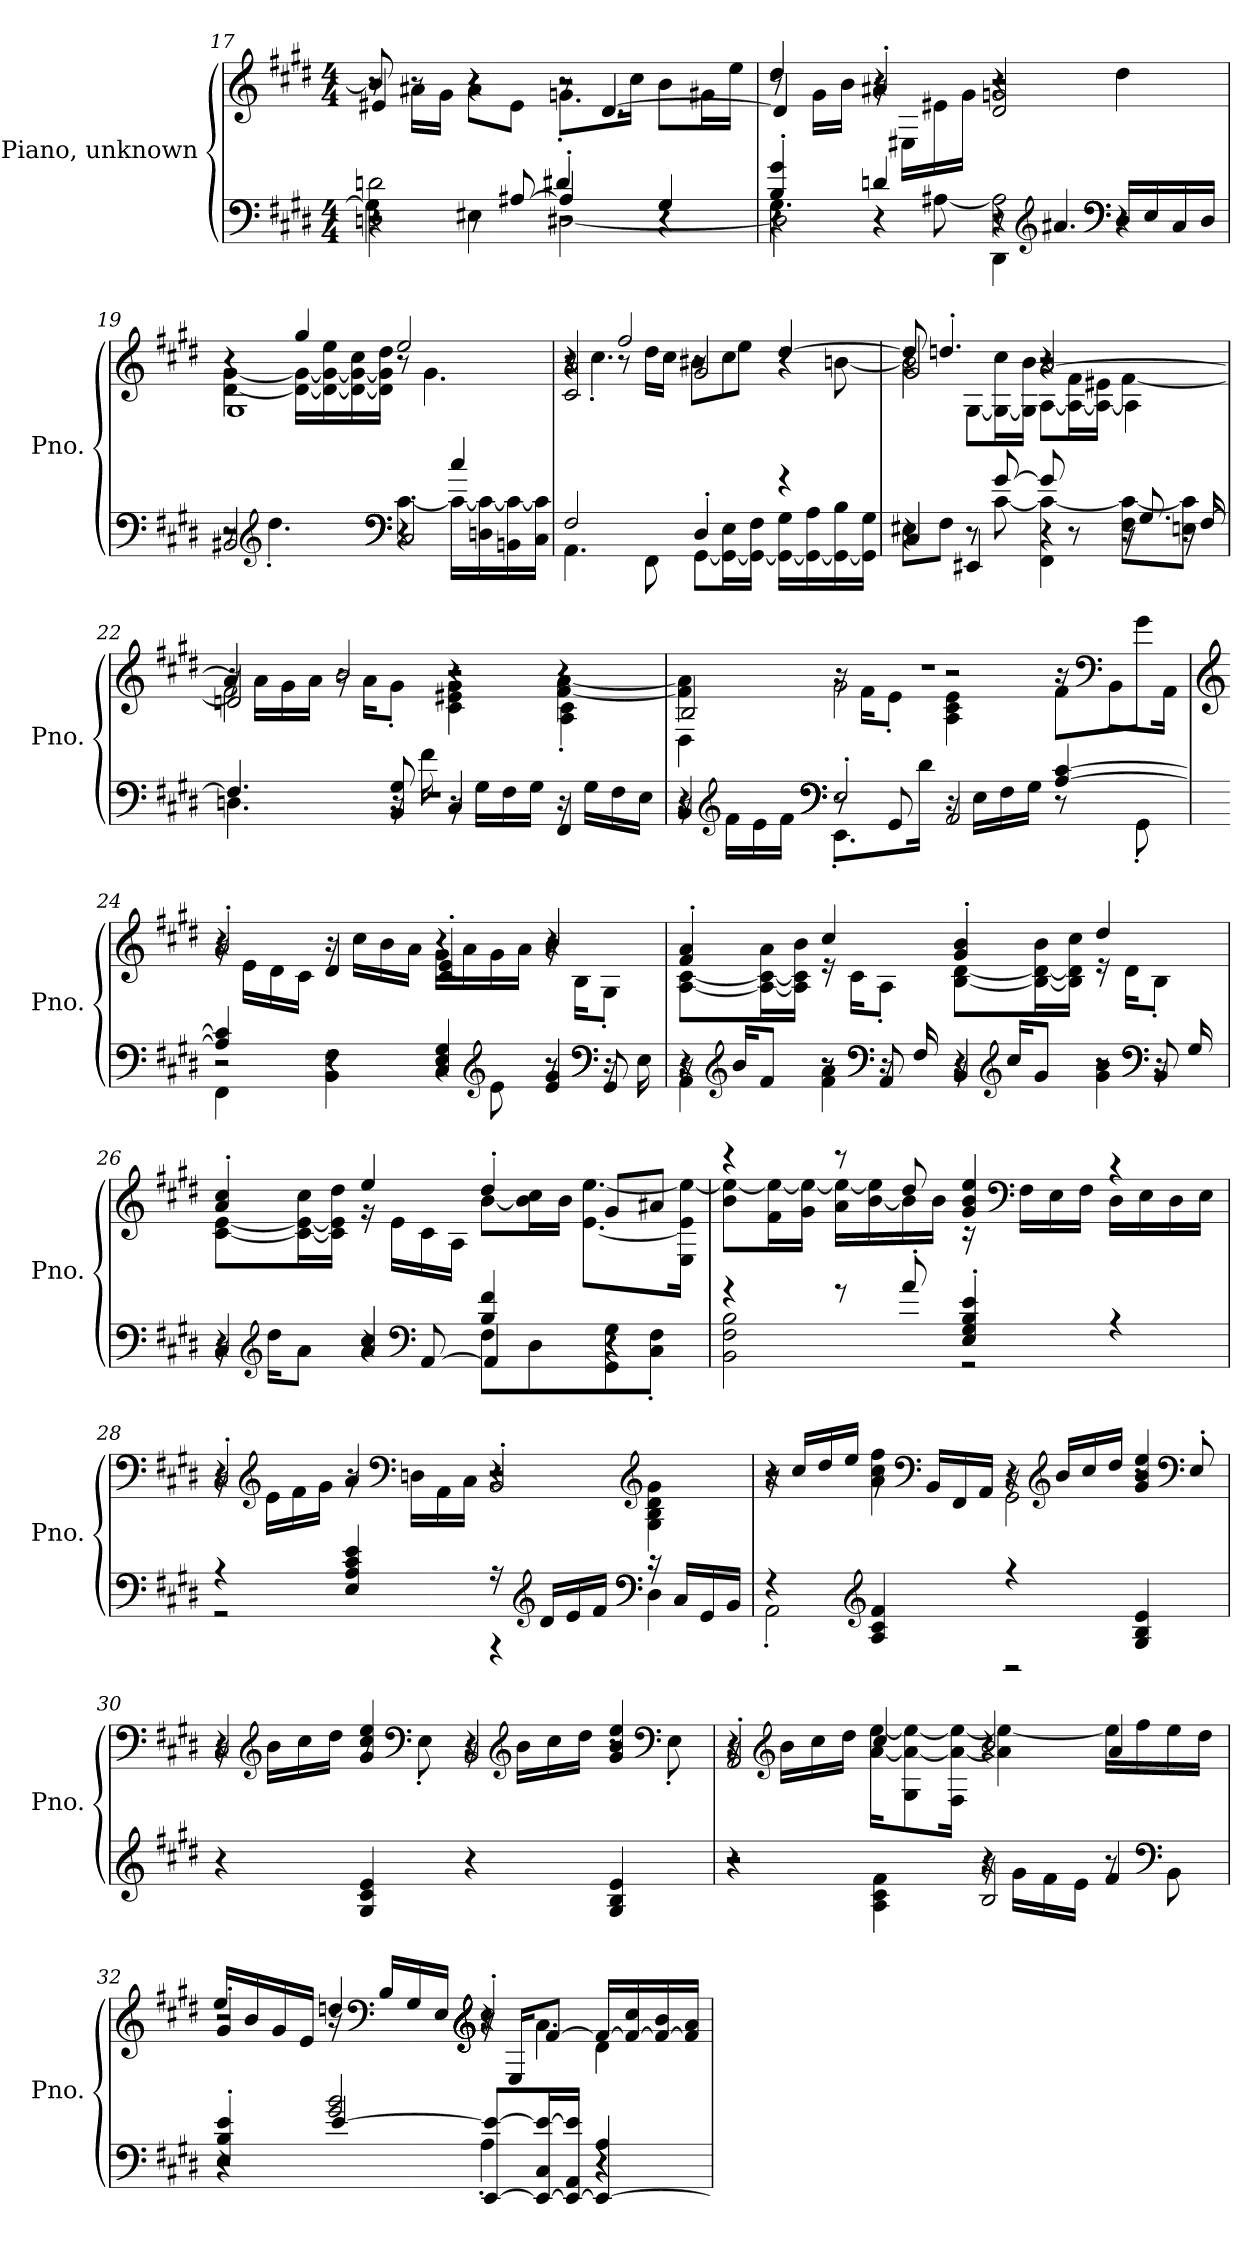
**kern	**kern
*part1	*part1
*staff2	*staff1
*I"Piano, unknown	*
*I'Pno.	*
*clefF4	*clefG2
*k[f#c#g#d#]	*k[f#c#g#d#]
*M4/4	*M4/4
=17	=17
*^	*^
*	*^	*	*^
*	*	*^	*	*	*
4r	2Dn\ 2dn\	2r	4G#\]	8b/]	8r	4e#X/
.	.	.	.	8r	16a#X\LL	.
.	.	.	.	.	16g#\JJ	.
8r	.	.	4E#X\	4r	8a#\L	4r
[8A#X/	.	.	.	.	8e#\J	.
4A#/]	2r	4d#X'/	[2D#X\	2r	8.gn'\L	8r
.	.	.	.	.	.	[4.d#/
.	.	.	.	.	16cc#\Jk	.
4r	.	4G#/	.	.	8b\L	.
.	.	.	.	.	16g#X\L	.
.	.	.	.	.	16ee\JJ	.
!!LO:LB:g=z	!!	!!
=18	=18	=18	=18	=18	=18	=18
4r	4.G#\	4B/' 4g#/'	2D#\]	4dd#/	8r	4d#/]
.	.	.	.	.	16g#\LL	.
.	.	.	.	.	16b\JJ	.
4dn/	.	4r	.	4a#X'/	16r	4r
.	.	.	.	.	16E#X\LL	.
.	[8A#X\	.	.	.	16e#X\	.
.	.	.	.	.	16g#\JJ	.
8r	2A#\]	4r	4DD#\	2r	4r	2d#/ 2gn/
*clefG2	*	*	*	*	*	*
4.a#X/	.	.	.	.	.	.
*clefF4	*	*	*	*	*	*
.	.	16D#/LL	4r	.	4dd#\	.
.	.	16E/	.	.	.	.
.	.	16C#/	.	.	.	.
.	.	16D#/JJ	.	.	.	.
*	*	*v	*v	*	*	*
=19	=19	=19	=19	=19	=19
2r	8r	2BB#X/	4r	[4d#\ [4g#\	1G#
*clefG2	*	*	*	*	*
.	4.dd#'\	.	.	.	.
.	.	.	4gg#/	16d#\_ 16g#\_LL	.
.	.	.	.	16d#\_ 16g#\_ 16ee\	.
.	.	.	.	16d#\_ 16g#\_ 16cc#\	.
.	.	.	.	16d#\] 16g#\] 16dd#\JJ	.
*clefF4	*	*	*	*	*
4r	[4c#\	2C#'/	2ee/	8r	.
.	.	.	.	4.g#\	.
4cc#/	16c#\LL_	.	.	.	.
.	16Dn\ 16c#\_	.	.	.	.
.	16BBn\ 16c#\_	.	.	.	.
.	16C#\ 16c#\]JJ	.	.	.	.
*	*v	*v	*	*	*
!!LO:LB:g=z
=20	=20	=20	=20	=20
*	*	*	*	*^
2F#/	4.AA\	4r	8r	2c#/ 2a/	4r
.	.	.	4.cc#'\	.	.
.	.	2ff#/	.	.	8r
.	8FF#\	.	.	.	16dd#\LL
.	.	.	.	.	16cc#\JJ
4D#'/	[8GG#\L	.	8r	2g#/	8b#X\L
.	16GG#\_ 16E\L	.	4cc#\	.	8ee\J
.	16GG#\_ 16F#\JJ	.	.	.	.
4r	16GG#\_ 16G#\LL	[4dd#/	.	.	4r
.	16GG#\_ 16A\	.	.	.	.
.	16GG#\_ 16B\	.	[8bn\	.	.
.	16GG#\] 16G#\JJ	.	.	.	.
=21	=21	=21	=21	=21	=21
*	*^	*	*	*	*
4r	8E#X\L	4C#/	8dd#/]	2b\]	2g#/	4r
.	8F#\J	.	4.ddn'/	.	.	.
8r	8r	4EE#X/	.	.	.	[8G#\L
[8g#/	[8c#\	.	.	.	.	16G#\_ 16cc#\L
.	.	.	.	.	.	16G#\] 16b\JJ
8g#/]	4FF#\ 4c#\_	4r	2r	4r	[2a/	[8A\L
8r	.	.	.	.	.	16A\_ 16f#\L
.	.	.	.	.	.	16A\_ 16e#X\JJ
16r	8F#\ 8c#\_L	8r	.	[4f#\	.	4A\]
8.G#/	.	.	.	.	.	.
.	8En\ 8c#\]J	16r	.	.	.	.
.	.	[16F#/	.	.	.	.
!!LO:LB:g=z	!!	!!	!!
=22	=22	=22	=22	=22	=22	=22
1r	4.Dn\	4.F#/]	2dn/	2f#\]	4a/]	16r
.	.	.	.	.	.	16a\LL
.	.	.	.	.	.	16g#\
.	.	.	.	.	.	16a\JJ
.	.	.	.	.	2b/	16r
.	.	.	.	.	.	16a\KL
.	16r	8BB/ 8G#/	.	.	.	8g#'\J
.	16f#\	.	.	.	.	.
.	16r	4C#/	2r	4r	.	4c#\ 4e#X\ 4g#\
.	16G#\LL	.	.	.	.	.
.	16F#\	.	.	.	.	.
.	16G#\JJ	.	.	.	.	.
.	16r	4FF#/	.	[4f#\ [4a\	4r	4A\' 4c#\'
.	16G#\LL	.	.	.	.	.
.	16F#\	.	.	.	.	.
.	16E\JJ	.	.	.	.	.
=23	=23	=23	=23	=23	=23	=23
4BB/	16r	4r	1r	4f#\] 4a\]	2B/	4D#\
*clefG2	*	*	*	*	*	*
.	16f#\LL	.	.	.	.	.
.	16e\	.	.	.	.	.
.	16f#\JJ	.	.	.	.	.
*clefF4	*	*	*	*	*	*
2E'/	8.EE'\L	8r	.	2g#\	.	16r
.	.	.	.	.	.	16f#\KL
.	.	8GG#/	.	.	.	8e'\J
.	16d#\Jk	.	.	.	.	.
.	16r	2AA/	.	.	2r	4A\ 4c#\ 4e\
.	16E\LL	.	.	.	.	.
.	16F#\	.	.	.	.	.
.	16G#\JJ	.	.	.	.	.
[4A/ [4c#/	8r	.	.	8f#\L	.	16r
*	*	*	*clefF4	*	*	*
.	.	.	.	.	.	8BB'\L
.	8GG#'\	.	.	8g#\J	.	.
.	.	.	.	.	.	16AA\Jk
*	*	*	*v	*v	*v	*v
!!LO:LB:g=z
=24	=24	=24	=24
*	*	*	*clefG2
*	*	*	*^
*	*	*	*	*^
4A/] 4c#/]	4FF#\	2r	2a'/	16r	4r
.	.	.	.	16e\LL	.
.	.	.	.	16d#\	.
.	.	.	.	16c#\JJ	.
4r	4BB\ 4F#\	.	.	16r	4d#/
.	.	.	.	16cc#\LL	.
.	.	.	.	16b\	.
.	.	.	.	16a\JJ	.
4C#/ 4E/ 4G#/	8r	4r	4r	16g#\LL	4c#/' 4e/'
.	.	.	.	16a\	.
*clefG2	*	*	*	*	*
.	8e\	.	.	16g#\	.
.	.	.	.	16a\JJ	.
4e/ 4g#/	8r	8r	4b/	16r	4r
.	.	.	.	16B\KL	.
*clefF4	*	*	*	*	*
.	16r	8GG#/	.	8G#'\J	.
.	16E\	.	.	.	.
*	*	*	*	*v	*v
=25	=25	=25	=25	=25
16r	4AA\	4r	4f#/' 4a/'	[8A\ [8c#\L
*clefG2	*	*	*	*
16b/KL	.	.	.	.
8f#/J	.	.	.	16A\_ 16c#\_ 16a\L
.	.	.	.	16A\] 16c#\] 16b\JJ
8r	4f#\ 4a\	8r	4cc#/	16r
.	.	.	.	16c#\KL
*clefF4	*	*	*	*
16r	.	8AA/	.	8A'\J
16F#/	.	.	.	.
16r	4r	4BB/	4g#/' 4b/'	[8B\ [8d#\L
*clefG2	*	*	*	*
16cc#/KL	.	.	.	.
8g#/J	.	.	.	16B\_ 16d#\_ 16b\L
.	.	.	.	16B\] 16d#\] 16cc#\JJ
8r	4g#\ 4b\	8r	4dd#/	16r
.	.	.	.	16d#\KL
*clefF4	*	*	*	*
16r	.	8BB/	.	8B'\J
16G#/	.	.	.	.
!!LO:PB:g=z	!!
=26	=26	=26	=26	=26
4C#/	16r	4r	4a/' 4cc#/'	[8c#\ [8e\L
*clefG2	*	*	*	*
.	16dd#\KL	.	.	.
.	8a\J	.	.	16c#\_ 16e\_ 16cc#\L
.	.	.	.	16c#\] 16e\] 16dd#\JJ
4a/ 4cc#/	4r	8r	4ee/	16r
.	.	.	.	16e\LL
*clefF4	*	*	*	*
.	.	[8AA/	.	16c#\
.	.	.	.	16A\JJ
4B/ 4f#/	8F#\L	4AA/]	4dd#'/	[8b\L
.	8D#\	.	.	16b\] 16cc#\L
.	.	.	.	16b\JJ
4r	8GG#\ 8G#\	4r	8g#/L	[8.e\ [8.ee\L
.	8C#\' 8F#\'J	.	8a#X/J	.
.	.	.	.	16E\ 16e\] 16ee\_Jk
*	*v	*v	*	*
=27	=27	=27	=27
4r	2BB\ 2F#\ 2B\	4r	8b\ 8ee\_L
.	.	.	16f#\ 16ee\_L
.	.	.	16g#\ 16ee\_JJ
8r	.	8r	16a\ 16ee\_LL
.	.	.	[16b\ 16ee\]
8a'/	.	8dd#/	16b\]
.	.	.	16b\JJ
4E/' 4G#/' 4B/' 4e/'	2r	4g#/ 4b/ 4ee/	16r
*	*	*clefF4	*
.	.	.	16F#\LL
.	.	.	16E\
.	.	.	16F#\JJ
4r	.	4r	16D#\LL
.	.	.	16E\
.	.	.	16D#\
.	.	.	16E\JJ
!!LO:LB:g=z
=28	=28	=28	=28
*	*	*	*^
4r	2r	4r	16r	2C#'/
*	*	*clefG2	*	*
.	.	.	16e\LL	.
.	.	.	16f#\	.
.	.	.	16g#\JJ	.
4E/ 4A/ 4c#/ 4e/	.	4a/	16r	.
*	*	*clefF4	*	*
.	.	.	16Dn\LL	.
.	.	.	16AA\	.
.	.	.	16C#\JJ	.
16r	4r	2r	4r	2BB'/
*clefG2	*	*	*	*
16d#/LL	.	.	.	.
16e/	.	.	.	.
16f#/JJ	.	.	.	.
*clefF4	*	*clefG2	*	*
16r	4D#\	.	4G#\ 4B\ 4d#\ 4g#\	.
16C#/LL	.	.	.	.
16GG#/	.	.	.	.
16BB/JJ	.	.	.	.
=29	=29	=29	=29	=29
4r	2AA'\	2r	4r	16r
.	.	.	.	16cc#/LL
.	.	.	.	16dd#/
.	.	.	.	16ee/JJ
*clefG2	*	*	*	*
4A/ 4c#/ 4f#/	.	.	4a\ 4cc#\ 4ff#\	16r
*	*	*clefF4	*	*
.	.	.	.	16BB/LL
.	.	.	.	16FF#/
.	.	.	.	16AA/JJ
4r	2r	4r	2GG#\	16r
*	*	*clefG2	*	*
.	.	.	.	16b/LL
.	.	.	.	16cc#/
.	.	.	.	16dd#/JJ
4G#/ 4B/ 4e/	.	4g#/ 4b/ 4ee/	.	8r
*	*	*clefF4	*	*
.	.	.	.	8E'/
*v	*v	*	*	*
!!LO:LB:g=z	!!	!!
=30	=30	=30	=30
4r	4r	16r	2C#/
*	*clefG2	*	*
.	.	16b\LL	.
.	.	16cc#\	.
.	.	16dd#\JJ	.
4G#/ 4c#/ 4e/	4g#/ 4cc#/ 4ee/	8r	.
*	*clefF4	*	*
.	.	8E'\	.
4r	4r	16r	2BB/
*	*clefG2	*	*
.	.	16b\LL	.
.	.	16cc#\	.
.	.	16dd#\JJ	.
4G#/ 4B/ 4e/	4g#/ 4b/ 4ee/	8r	.
*	*clefF4	*	*
.	.	8E'\	.
=31	=31	=31	=31
*^	*	*	*
*	*^	*	*	*
2r	4r	2r	4r	16r	2AA'/
*	*	*	*clefG2	*	*
.	.	.	.	16b\LL	.
.	.	.	.	16cc#\	.
.	.	.	.	16dd#\JJ	.
.	4A\ 4c#\ 4f#\	.	4cc#/	[16a\ [16ee\KL	.
.	.	.	.	8G#\ 8a\_ 8ee\_	.
.	.	.	.	16F#\ 16a\_ 16ee\_Jk	.
4r	16r	2B/	2b/	4a\] 4ee\_	4r
.	16g#\LL	.	.	.	.
.	16f#\	.	.	.	.
.	16e\JJ	.	.	.	.
4f#/	8r	.	.	16ee\LL]	4a/
.	.	.	.	16ff#\	.
*clefF4	*	*	*	*	*
.	8BB\	.	.	16ee\	.
.	.	.	.	16dd#\JJ	.
!!LO:LB:g=z
=32	=32	=32	=32	=32	=32
*	*	*	*	*	*^
4r	2r	4E/' 4B/' 4e/'	4g#'/	2r	16ee/LL	2r
.	.	.	.	.	16b/	.
.	.	.	.	.	16g#/	.
.	.	.	.	.	16e/JJ	.
2g#/ 2b/	.	[4e/	4ddn/	.	16r	.
*	*	*	*clefF4	*	*	*
.	.	.	.	.	16B/LL	.
.	.	.	.	.	16G#/	.
.	.	.	.	.	16E/JJ	.
*	*	*	*clefG2	*	*	*
.	4A'\	[8EE/ 8e/_L	2cc#'/	8r	16r	4r
.	.	.	.	.	16E/KL	.
.	.	16EE/_ 16C#/ 16e/_L	.	4.a\	[8f#/J	.
.	.	16EE/_ 16AA/ 16e/]JJ	.	.	.	.
4r	4r	4EE/_ 4A/	.	.	16f#/LL_	4d#\
.	.	.	.	.	16f#/_ 16cc#/	.
.	.	.	.	.	16f#/_ 16b/	.
.	.	.	.	.	16f#/] 16a/JJ	.
*v	*v	*v	*	*	*	*
*	*v	*v	*v	*v
=	=
*-	*-
